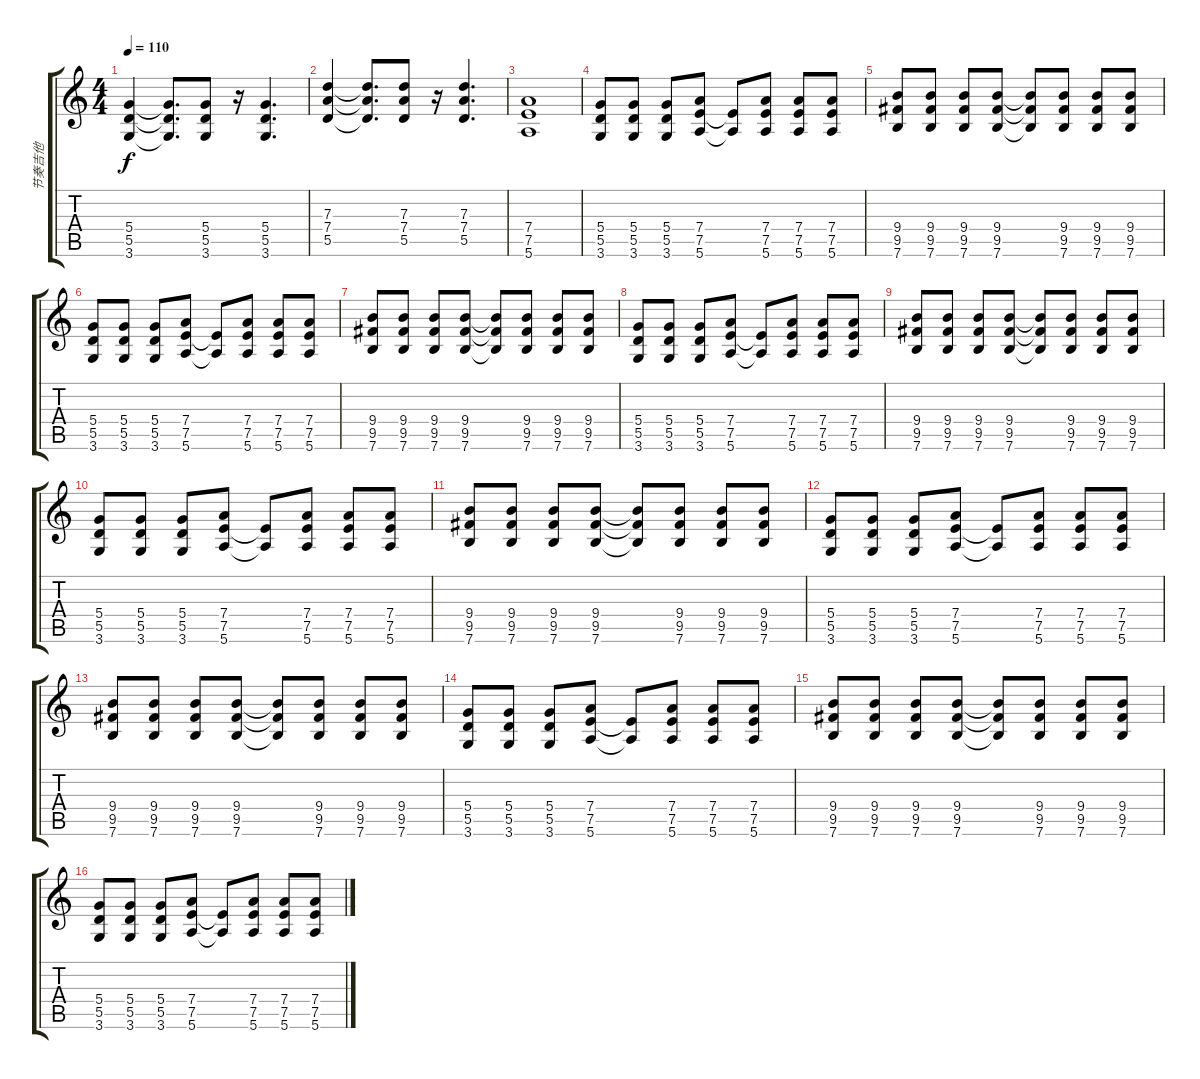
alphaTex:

\track ("节奏吉他" "节奏吉他") {instrument overdrivenguitar}
\staff {score tabs}
\tuning (E4 B3 G3 D3 A2 E2) {hide}
\ts (4 4)
\tempo 110
\clef g2
\ks c
(5.4 5.5 3.6).4{dy f} (5.4{t} 5.5{t} 3.6{t}).8{d} (5.4 5.5 3.6).8 r.16 (5.4 5.5 3.6).4{d} |
(7.3 7.4 5.5).4 (7.3{t} 7.4{t} 5.5{t}).8{d} (7.3 7.4 5.5).8 r.16 (7.3 7.4 5.5).4{d} |
(7.4 7.5 5.6).1 |
(5.4 5.5 3.6).8 (5.4 5.5 3.6).8 (5.4 5.5 3.6).8 (7.4 7.5 5.6).8 (7.5{t} 5.6{t}).8 (7.4 7.5 5.6).8 (7.4 7.5 5.6).8 (7.4 7.5 5.6).8 |
(9.4 9.5 7.6).8 (9.4 9.5 7.6).8 (9.4 9.5 7.6).8 (9.4 9.5 7.6).8 (9.4{t} 9.5{t} 7.6{t}).8 (9.4 9.5 7.6).8 (9.4 9.5 7.6).8 (9.4 9.5 7.6).8 |
(5.4 5.5 3.6).8 (5.4 5.5 3.6).8 (5.4 5.5 3.6).8 (7.4 7.5 5.6).8 (7.5{t} 5.6{t}).8 (7.4 7.5 5.6).8 (7.4 7.5 5.6).8 (7.4 7.5 5.6).8 |
(9.4 9.5 7.6).8 (9.4 9.5 7.6).8 (9.4 9.5 7.6).8 (9.4 9.5 7.6).8 (9.4{t} 9.5{t} 7.6{t}).8 (9.4 9.5 7.6).8 (9.4 9.5 7.6).8 (9.4 9.5 7.6).8 |
(5.4 5.5 3.6).8 (5.4 5.5 3.6).8 (5.4 5.5 3.6).8 (7.4 7.5 5.6).8 (7.5{t} 5.6{t}).8 (7.4 7.5 5.6).8 (7.4 7.5 5.6).8 (7.4 7.5 5.6).8 |
(9.4 9.5 7.6).8 (9.4 9.5 7.6).8 (9.4 9.5 7.6).8 (9.4 9.5 7.6).8 (9.4{t} 9.5{t} 7.6{t}).8 (9.4 9.5 7.6).8 (9.4 9.5 7.6).8 (9.4 9.5 7.6).8 |
(5.4 5.5 3.6).8 (5.4 5.5 3.6).8 (5.4 5.5 3.6).8 (7.4 7.5 5.6).8 (7.5{t} 5.6{t}).8 (7.4 7.5 5.6).8 (7.4 7.5 5.6).8 (7.4 7.5 5.6).8 |
(9.4 9.5 7.6).8 (9.4 9.5 7.6).8 (9.4 9.5 7.6).8 (9.4 9.5 7.6).8 (9.4{t} 9.5{t} 7.6{t}).8 (9.4 9.5 7.6).8 (9.4 9.5 7.6).8 (9.4 9.5 7.6).8 |
(5.4 5.5 3.6).8 (5.4 5.5 3.6).8 (5.4 5.5 3.6).8 (7.4 7.5 5.6).8 (7.5{t} 5.6{t}).8 (7.4 7.5 5.6).8 (7.4 7.5 5.6).8 (7.4 7.5 5.6).8 |
(9.4 9.5 7.6).8 (9.4 9.5 7.6).8 (9.4 9.5 7.6).8 (9.4 9.5 7.6).8 (9.4{t} 9.5{t} 7.6{t}).8 (9.4 9.5 7.6).8 (9.4 9.5 7.6).8 (9.4 9.5 7.6).8 |
(5.4 5.5 3.6).8 (5.4 5.5 3.6).8 (5.4 5.5 3.6).8 (7.4 7.5 5.6).8 (7.5{t} 5.6{t}).8 (7.4 7.5 5.6).8 (7.4 7.5 5.6).8 (7.4 7.5 5.6).8 |
(9.4 9.5 7.6).8 (9.4 9.5 7.6).8 (9.4 9.5 7.6).8 (9.4 9.5 7.6).8 (9.4{t} 9.5{t} 7.6{t}).8 (9.4 9.5 7.6).8 (9.4 9.5 7.6).8 (9.4 9.5 7.6).8 |
(5.4 5.5 3.6).8 (5.4 5.5 3.6).8 (5.4 5.5 3.6).8 (7.4 7.5 5.6).8 (7.5{t} 5.6{t}).8 (7.4 7.5 5.6).8 (7.4 7.5 5.6).8 (7.4 7.5 5.6).8
